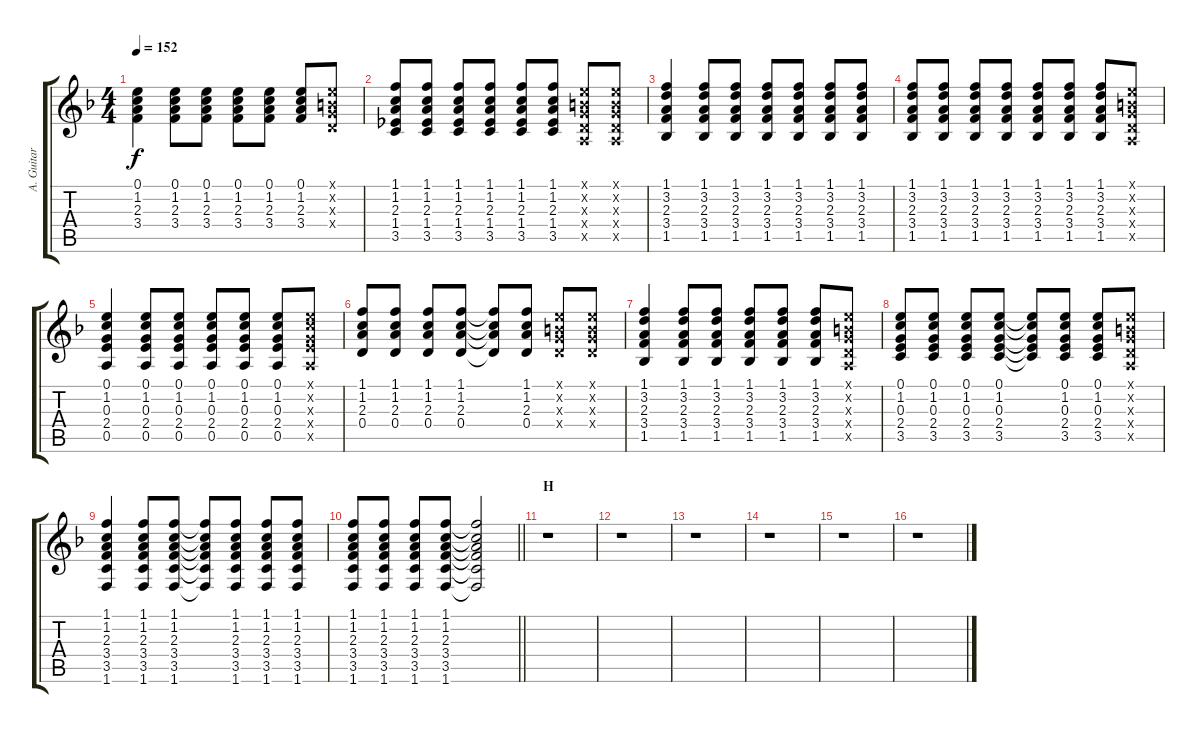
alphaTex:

\track ("A. Guitar I" "A. Guitar ") {instrument acousticguitarsteel}
\staff {score tabs}
\tuning (E4 B3 G3 D3 A2 E2) {hide}
\ts (4 4)
\tempo 152
\clef g2
\ks f
(0.1 1.2 2.3 3.4).4{dy f} (0.1 1.2 2.3 3.4).8 (0.1 1.2 2.3 3.4).8 (0.1 1.2 2.3 3.4).8 (0.1 1.2 2.3 3.4).8 (0.1 1.2 2.3 3.4).8 (0.1{x} 0.2{x} 0.3{x} 0.4{x}).8 |
(1.1 1.2 2.3 1.4 3.5).8 (1.1 1.2 2.3 1.4 3.5).8 (1.1 1.2 2.3 1.4 3.5).8 (1.1 1.2 2.3 1.4 3.5).8 (1.1 1.2 2.3 1.4 3.5).8 (1.1 1.2 2.3 1.4 3.5).8 (0.1{x} 0.2{x} 0.3{x} 0.4{x} 0.5{x}).8 (0.1{x} 0.2{x} 0.3{x} 0.4{x} 0.5{x}).8 |
(1.1 3.2 2.3 3.4 1.5).4 (1.1 3.2 2.3 3.4 1.5).8 (1.1 3.2 2.3 3.4 1.5).8 (1.1 3.2 2.3 3.4 1.5).8 (1.1 3.2 2.3 3.4 1.5).8 (1.1 3.2 2.3 3.4 1.5).8 (1.1 3.2 2.3 3.4 1.5).8 |
(1.1 3.2 2.3 3.4 1.5).8 (1.1 3.2 2.3 3.4 1.5).8 (1.1 3.2 2.3 3.4 1.5).8 (1.1 3.2 2.3 3.4 1.5).8 (1.1 3.2 2.3 3.4 1.5).8 (1.1 3.2 2.3 3.4 1.5).8 (1.1 3.2 2.3 3.4 1.5).8 (0.1{x} 0.2{x} 0.3{x} 0.4{x} 0.5{x}).8 |
(0.1 1.2 0.3 2.4 0.5).4 (0.1 1.2 0.3 2.4 0.5).8 (0.1 1.2 0.3 2.4 0.5).8 (0.1 1.2 0.3 2.4 0.5).8 (0.1 1.2 0.3 2.4 0.5).8 (0.1 1.2 0.3 2.4 0.5).8 (0.1{x} 1.2{x} 0.3{x} 2.4{x} 0.5{x}).8 |
(1.1 1.2 2.3 0.4).8 (1.1 1.2 2.3 0.4).8 (1.1 1.2 2.3 0.4).8 (1.1 1.2 2.3 0.4).8 (1.1{t} 1.2{t} 2.3{t} 0.4{t}).8 (1.1 1.2 2.3 0.4).8 (0.1{x} 0.2{x} 0.3{x} 0.4{x}).8 (0.1{x} 0.2{x} 0.3{x} 0.4{x}).8 |
(1.1 3.2 2.3 3.4 1.5).4 (1.1 3.2 2.3 3.4 1.5).8 (1.1 3.2 2.3 3.4 1.5).8 (1.1 3.2 2.3 3.4 1.5).8 (1.1 3.2 2.3 3.4 1.5).8 (1.1 3.2 2.3 3.4 1.5).8 (0.1{x} 0.2{x} 0.3{x} 0.4{x} 0.5{x}).8 |
(0.1 1.2 0.3 2.4 3.5).8 (0.1 1.2 0.3 2.4 3.5).8 (0.1 1.2 0.3 2.4 3.5).8 (0.1 1.2 0.3 2.4 3.5).8 (0.1{t} 1.2{t} 0.3{t} 2.4{t} 3.5{t}).8 (0.1 1.2 0.3 2.4 3.5).8 (0.1 1.2 0.3 2.4 3.5).8 (0.1{x} 0.2{x} 0.3{x} 0.4{x} 0.5{x}).8 |
(1.1 1.2 2.3 3.4 3.5 1.6).4 (1.1 1.2 2.3 3.4 3.5 1.6).8 (1.1 1.2 2.3 3.4 3.5 1.6).8 (1.1{t} 1.2{t} 2.3{t} 3.4{t} 3.5{t} 1.6{t}).8 (1.1 1.2 2.3 3.4 3.5 1.6).8 (1.1 1.2 2.3 3.4 3.5 1.6).8 (1.1 1.2 2.3 3.4 3.5 1.6).8 |
\barLineRight lightlight
(1.1 1.2 2.3 3.4 3.5 1.6).8 (1.1 1.2 2.3 3.4 3.5 1.6).8 (1.1 1.2 2.3 3.4 3.5 1.6).8 (1.1 1.2 2.3 3.4 3.5 1.6).8 (1.1{t} 1.2{t} 2.3{t} 3.4{t} 3.5{t} 1.6{t}).2 |
\section ("" "H")
r.1 |
r.1 |
r.1 |
r.1 |
r.1 |
r.1
